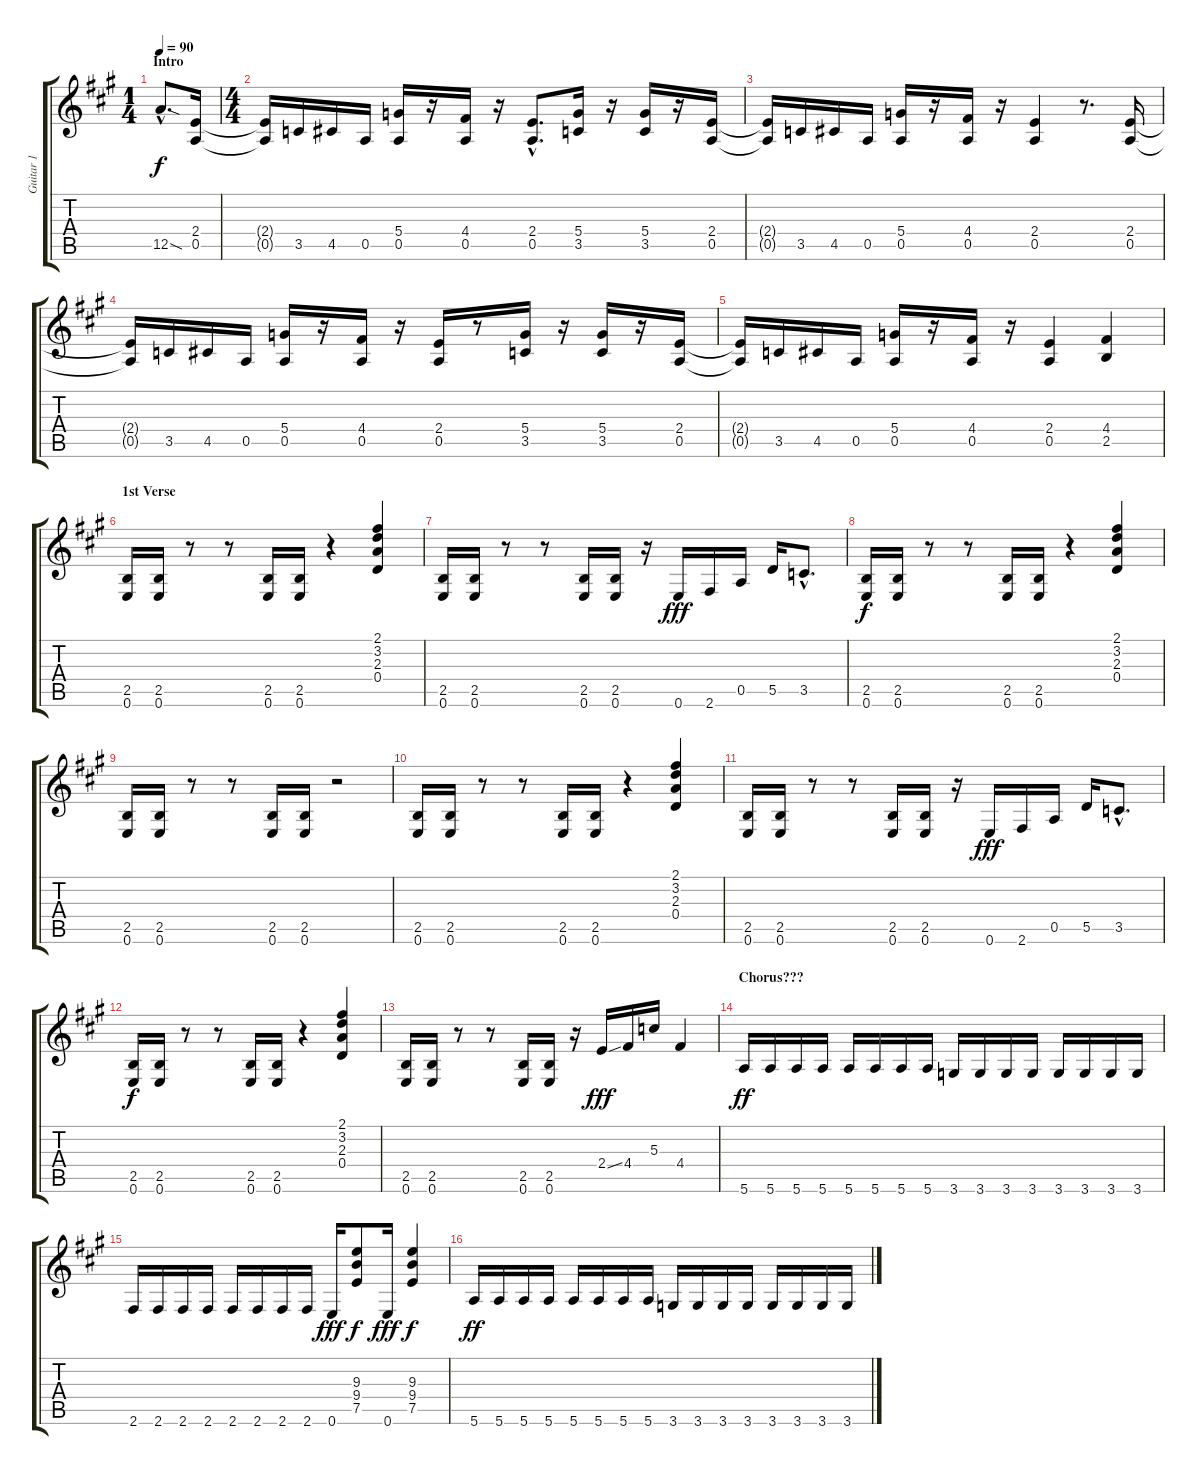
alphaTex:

\track ("Guitar 1" "Guitar 1") {instrument overdrivenguitar}
\staff {score tabs}
\tuning (E4 B3 G3 D3 A2 E2) {hide}
\ts (1 4)
\section ("" "Intro")
\tempo 90
\clef g2
\ks a
12.5{sod hac}.8{d dy f instrument overdrivenguitar} (2.4 0.5).16 |
\ts (4 4)
(2.4{t} 0.5{t}).16 3.5.16 4.5.16 0.5.16 (5.4 0.5).16 r.16 (4.4 0.5).16 r.16 (2.4{hac} 0.5{hac}).8{d} (5.4 3.5).16 r.16 (5.4 3.5).16 r.16 (2.4 0.5).16 |
(2.4{t} 0.5{t}).16 3.5.16 4.5.16 0.5.16 (5.4 0.5).16 r.16 (4.4 0.5).16 r.16 (2.4 0.5).4 r.8{d} (2.4 0.5).16 |
(2.4{t} 0.5{t}).16 3.5.16 4.5.16 0.5.16 (5.4 0.5).16 r.16 (4.4 0.5).16 r.16 (2.4 0.5).16 r.8 (5.4 3.5).16 r.16 (5.4 3.5).16 r.16 (2.4 0.5).16 |
(2.4{t} 0.5{t}).16 3.5.16 4.5.16 0.5.16 (5.4 0.5).16 r.16 (4.4 0.5).16 r.16 (2.4 0.5).4 (4.4 2.5).4 |
\section ("" "1st Verse")
(2.5 0.6).16 (2.5 0.6).16 r.8 r.8 (2.5 0.6).16 (2.5 0.6).16 r.4 (2.1 3.2 2.3 0.4).4 |
(2.5 0.6).16 (2.5 0.6).16 r.8 r.8 (2.5 0.6).16 (2.5 0.6).16 r.16 0.6.16{dy fff} 2.6.16 0.5.16 5.5.16 3.5{hac}.8{d} |
(2.5 0.6).16{dy f} (2.5 0.6).16 r.8 r.8 (2.5 0.6).16 (2.5 0.6).16 r.4 (2.1 3.2 2.3 0.4).4 |
(2.5 0.6).16 (2.5 0.6).16 r.8 r.8 (2.5 0.6).16 (2.5 0.6).16 r.2 |
(2.5 0.6).16 (2.5 0.6).16 r.8 r.8 (2.5 0.6).16 (2.5 0.6).16 r.4 (2.1 3.2 2.3 0.4).4 |
(2.5 0.6).16 (2.5 0.6).16 r.8 r.8 (2.5 0.6).16 (2.5 0.6).16 r.16 0.6.16{dy fff} 2.6.16 0.5.16 5.5.16 3.5{hac}.8{d} |
(2.5 0.6).16{dy f} (2.5 0.6).16 r.8 r.8 (2.5 0.6).16 (2.5 0.6).16 r.4 (2.1 3.2 2.3 0.4).4 |
(2.5 0.6).16 (2.5 0.6).16 r.8 r.8 (2.5 0.6).16 (2.5 0.6).16 r.16 2.4{ss}.16{dy fff} 4.4.16 5.3.16 4.4.4 |
\section ("" "Chorus???")
5.6.16{dy ff} 5.6.16 5.6.16 5.6.16 5.6.16 5.6.16 5.6.16 5.6.16 3.6.16 3.6.16 3.6.16 3.6.16 3.6.16 3.6.16 3.6.16 3.6.16 |
2.6.16 2.6.16 2.6.16 2.6.16 2.6.16 2.6.16 2.6.16 2.6.16 0.6.16{dy fff} (9.3 9.4 7.5).8{dy f} 0.6.16{dy fff} (9.3 9.4 7.5).4{dy f} |
5.6.16{dy ff} 5.6.16 5.6.16 5.6.16 5.6.16 5.6.16 5.6.16 5.6.16 3.6.16 3.6.16 3.6.16 3.6.16 3.6.16 3.6.16 3.6.16 3.6.16
